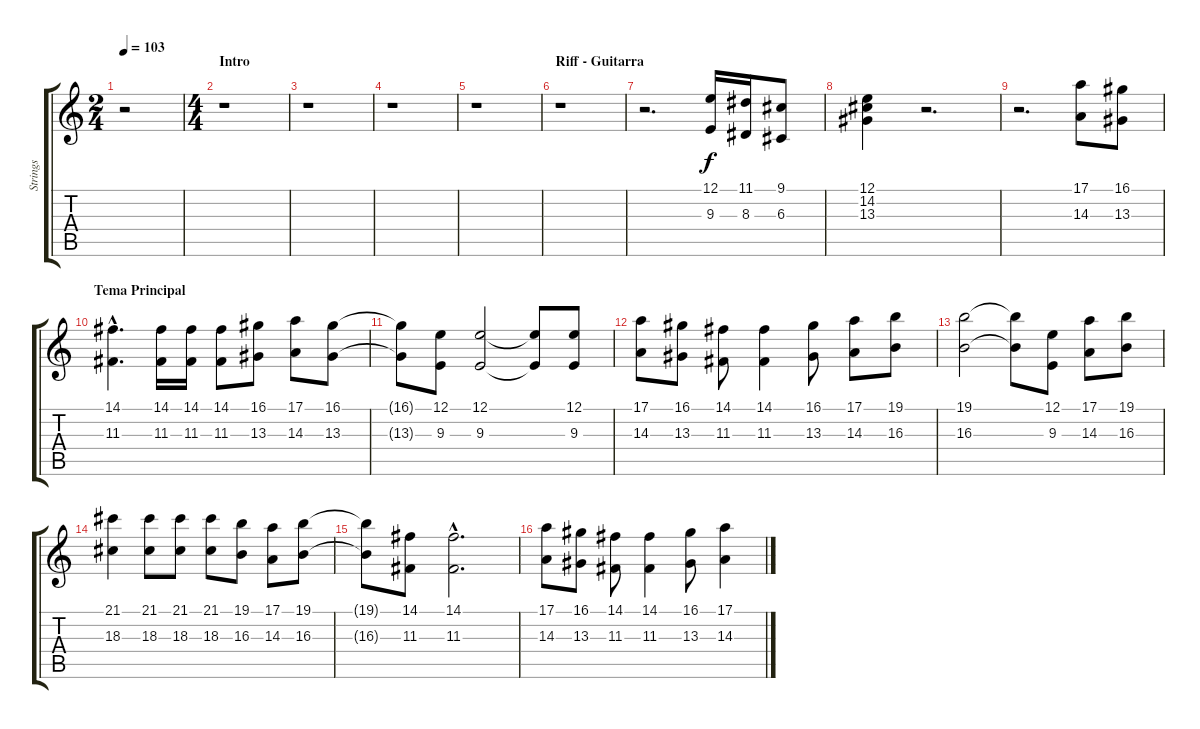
\track ("Strings" "Strings") {instrument stringensemble1}
\staff {score tabs}
\tuning (E4 B3 G3 D3 A2 E2) {hide}
\ts (2 4)
\tempo 103
\clef g2
\ks c
r.2{dy f instrument stringensemble1} |
\ts (4 4)
\section ("" "Intro")
r.1 |
r.1 |
r.1 |
r.1 |
\section ("" "Riff - Guitarra")
r.1 |
r.2{d} (12.1 9.3).16 (11.1 8.3).16 (9.1 6.3).8 |
(12.1 14.2 13.3).4 r.2{d} |
r.2{d} (17.1 14.3).8 (16.1 13.3).8 |
\section ("" "Tema Principal")
(14.1{hac} 11.3{hac}).4{d} (14.1 11.3).16 (14.1 11.3).16 (14.1 11.3).8 (16.1 13.3).8 (17.1 14.3).8 (16.1 13.3).8 |
(16.1{t} 13.3{t}).8 (12.1 9.3).8 (12.1 9.3).2 (12.1{t} 9.3{t}).8 (12.1 9.3).8 |
(17.1 14.3).8 (16.1 13.3).8 (14.1 11.3).8 (14.1 11.3).4 (16.1 13.3).8 (17.1 14.3).8 (19.1 16.3).8 |
(19.1 16.3).2 (19.1{t} 16.3{t}).8 (12.1 9.3).8 (17.1 14.3).8 (19.1 16.3).8 |
(21.1 18.3).4 (21.1 18.3).8 (21.1 18.3).8 (21.1 18.3).8 (19.1 16.3).8 (17.1 14.3).8 (19.1 16.3).8 |
(19.1{t} 16.3{t}).8 (14.1 11.3).8 (14.1{hac} 11.3{hac}).2{d} |
(17.1 14.3).8 (16.1 13.3).8 (14.1 11.3).8 (14.1 11.3).4 (16.1 13.3).8 (17.1 14.3).4
